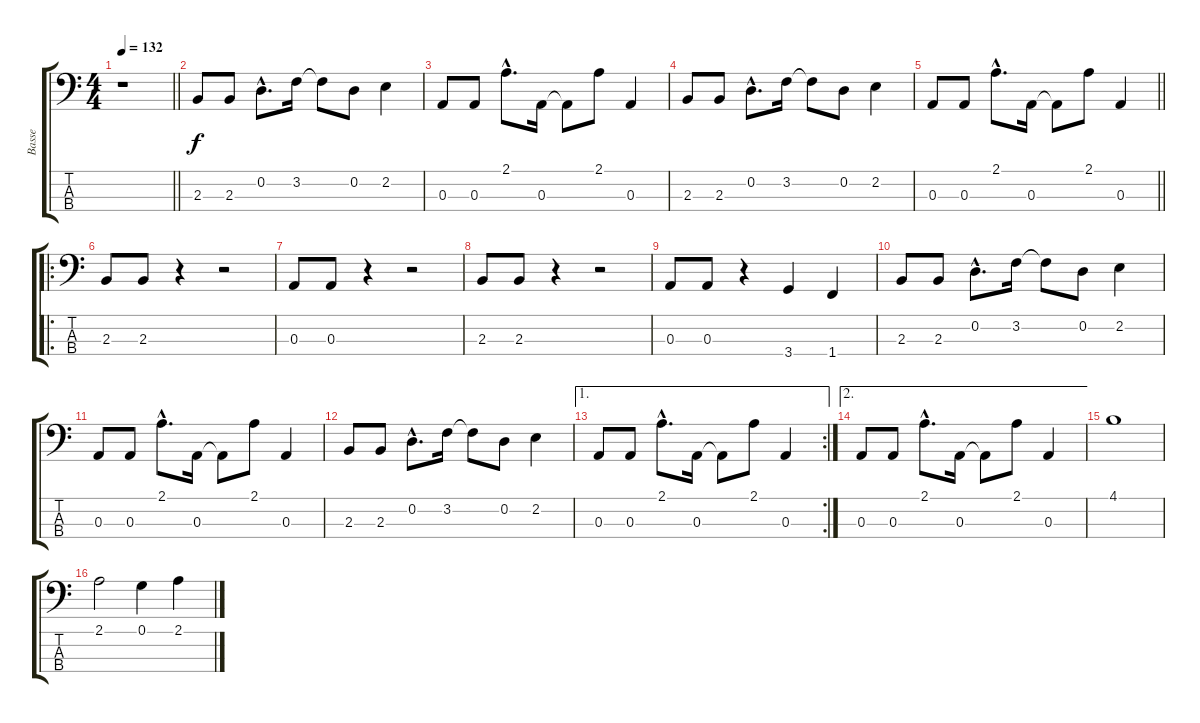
\track ("Basse" "Basse") {instrument acousticbass}
\staff {score tabs}
\tuning (G2 D2 A1 E1) {hide}
\ts (4 4)
\tempo 132
\clef f4
\barLineRight lightlight
\ks c
r.1{dy f instrument acousticbass} |
2.3.8 2.3.8 0.2{hac}.8{d} 3.2.16 3.2{t}.8 0.2.8 2.2.4 |
0.3.8 0.3.8 2.1{hac}.8{d} 0.3.16 0.3{t}.8 2.1.8 0.3.4 |
2.3.8 2.3.8 0.2{hac}.8{d} 3.2.16 3.2{t}.8 0.2.8 2.2.4 |
\barLineRight lightlight
0.3.8 0.3.8 2.1{hac}.8{d} 0.3.16 0.3{t}.8 2.1.8 0.3.4 |
\ro
2.3.8 2.3.8 r.4 r.2 |
0.3.8 0.3.8 r.4 r.2 |
2.3.8 2.3.8 r.4 r.2 |
0.3.8 0.3.8 r.4 3.4.4 1.4.4 |
2.3.8 2.3.8 0.2{hac}.8{d} 3.2.16 3.2{t}.8 0.2.8 2.2.4 |
0.3.8 0.3.8 2.1{hac}.8{d} 0.3.16 0.3{t}.8 2.1.8 0.3.4 |
2.3.8 2.3.8 0.2{hac}.8{d} 3.2.16 3.2{t}.8 0.2.8 2.2.4 |
\ae 1
\rc 2
0.3.8 0.3.8 2.1{hac}.8{d} 0.3.16 0.3{t}.8 2.1.8 0.3.4 |
\ae 2
0.3.8 0.3.8 2.1{hac}.8{d} 0.3.16 0.3{t}.8 2.1.8 0.3.4 |
4.1.1 |
2.1.2 0.1.4 2.1.4
